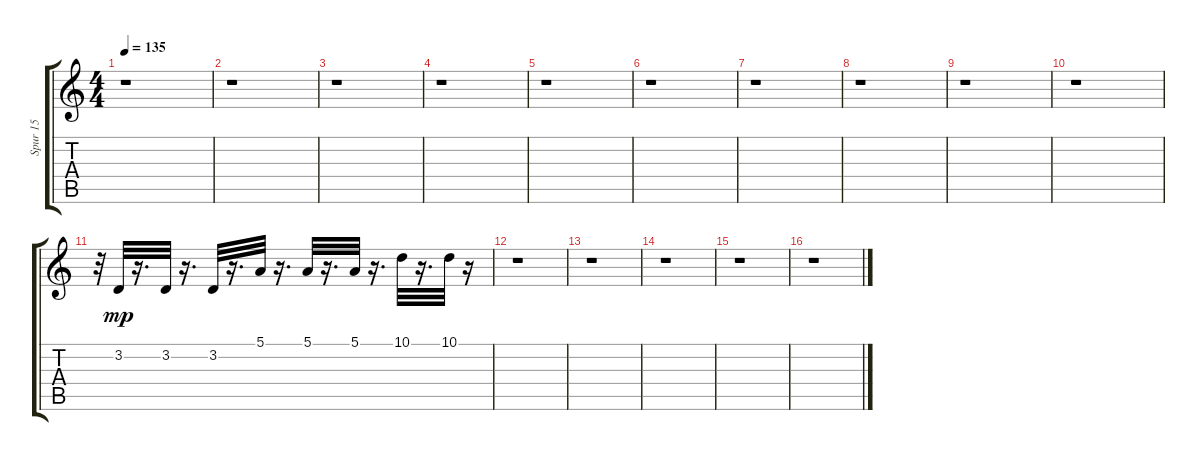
\track ("Spur 15" "Spur 15") {instrument brightacousticpiano}
\staff {score tabs}
\tuning (E4 B3 G3 D3 A2 E2) {hide}
\ts (4 4)
\tempo 135
\clef g2
\ks c
r.1{dy mp} |
r.1 |
r.1 |
r.1 |
r.1 |
r.1 |
r.1 |
r.1 |
r.1 |
r.1 |
r.32 3.2.32 r.16{d} 3.2.32 r.16{d} 3.2.32 r.16{d} 5.1.32 r.16{d} 5.1.32 r.16{d} 5.1.32 r.16{d} 10.1.32 r.16{d} 10.1.32 r.16 |
r.1 |
r.1 |
r.1 |
r.1 |
r.1
